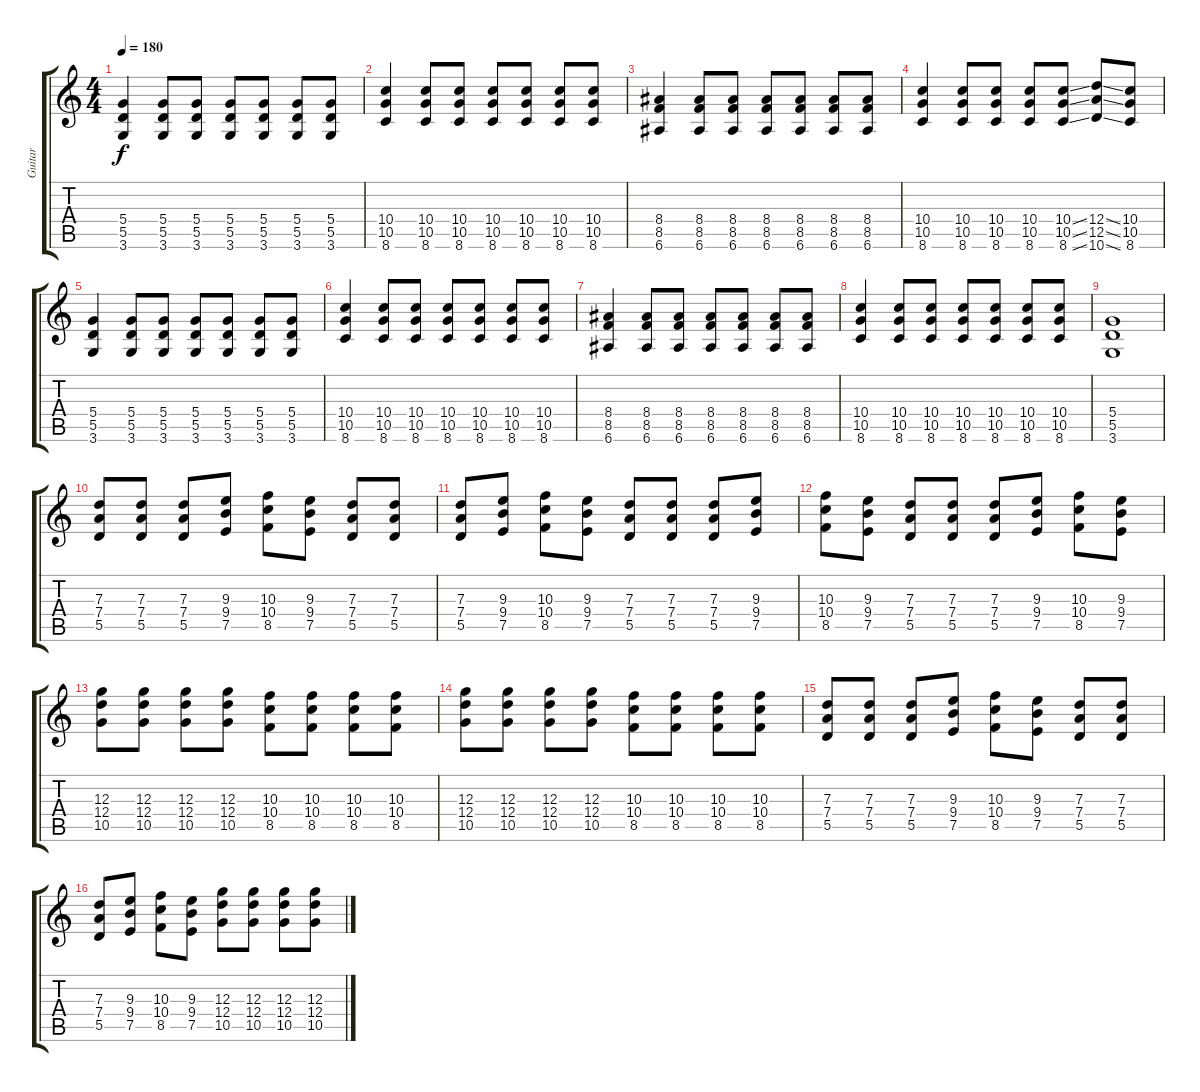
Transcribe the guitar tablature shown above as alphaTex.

\track ("Guitar" "Guitar") {instrument distortionguitar}
\staff {score tabs}
\tuning (E4 B3 G3 D3 A2 E2) {hide}
\ts (4 4)
\tempo 180
\clef g2
\ks c
(5.4 5.5 3.6).4{dy f instrument distortionguitar} (5.4 5.5 3.6).8 (5.4 5.5 3.6).8 (5.4 5.5 3.6).8 (5.4 5.5 3.6).8 (5.4 5.5 3.6).8 (5.4 5.5 3.6).8 |
(10.4 10.5 8.6).4 (10.4 10.5 8.6).8 (10.4 10.5 8.6).8 (10.4 10.5 8.6).8 (10.4 10.5 8.6).8 (10.4 10.5 8.6).8 (10.4 10.5 8.6).8 |
(8.4 8.5 6.6).4 (8.4 8.5 6.6).8 (8.4 8.5 6.6).8 (8.4 8.5 6.6).8 (8.4 8.5 6.6).8 (8.4 8.5 6.6).8 (8.4 8.5 6.6).8 |
(10.4 10.5 8.6).4 (10.4 10.5 8.6).8 (10.4 10.5 8.6).8 (10.4 10.5 8.6).8 (10.4{ss} 10.5{ss} 8.6{ss}).8 (12.4{ss} 12.5{ss} 10.6{ss}).8 (10.4 10.5 8.6).8 |
(5.4 5.5 3.6).4 (5.4 5.5 3.6).8 (5.4 5.5 3.6).8 (5.4 5.5 3.6).8 (5.4 5.5 3.6).8 (5.4 5.5 3.6).8 (5.4 5.5 3.6).8 |
(10.4 10.5 8.6).4 (10.4 10.5 8.6).8 (10.4 10.5 8.6).8 (10.4 10.5 8.6).8 (10.4 10.5 8.6).8 (10.4 10.5 8.6).8 (10.4 10.5 8.6).8 |
(8.4 8.5 6.6).4 (8.4 8.5 6.6).8 (8.4 8.5 6.6).8 (8.4 8.5 6.6).8 (8.4 8.5 6.6).8 (8.4 8.5 6.6).8 (8.4 8.5 6.6).8 |
(10.4 10.5 8.6).4 (10.4 10.5 8.6).8 (10.4 10.5 8.6).8 (10.4 10.5 8.6).8 (10.4 10.5 8.6).8 (10.4 10.5 8.6).8 (10.4 10.5 8.6).8 |
(5.4 5.5 3.6).1 |
(7.3 7.4 5.5).8 (7.3 7.4 5.5).8 (7.3 7.4 5.5).8 (9.3 9.4 7.5).8 (10.3 10.4 8.5).8 (9.3 9.4 7.5).8 (7.3 7.4 5.5).8 (7.3 7.4 5.5).8 |
(7.3 7.4 5.5).8 (9.3 9.4 7.5).8 (10.3 10.4 8.5).8 (9.3 9.4 7.5).8 (7.3 7.4 5.5).8 (7.3 7.4 5.5).8 (7.3 7.4 5.5).8 (9.3 9.4 7.5).8 |
(10.3 10.4 8.5).8 (9.3 9.4 7.5).8 (7.3 7.4 5.5).8 (7.3 7.4 5.5).8 (7.3 7.4 5.5).8 (9.3 9.4 7.5).8 (10.3 10.4 8.5).8 (9.3 9.4 7.5).8 |
(12.3 12.4 10.5).8 (12.3 12.4 10.5).8 (12.3 12.4 10.5).8 (12.3 12.4 10.5).8 (10.3 10.4 8.5).8 (10.3 10.4 8.5).8 (10.3 10.4 8.5).8 (10.3 10.4 8.5).8 |
(12.3 12.4 10.5).8 (12.3 12.4 10.5).8 (12.3 12.4 10.5).8 (12.3 12.4 10.5).8 (10.3 10.4 8.5).8 (10.3 10.4 8.5).8 (10.3 10.4 8.5).8 (10.3 10.4 8.5).8 |
(7.3 7.4 5.5).8 (7.3 7.4 5.5).8 (7.3 7.4 5.5).8 (9.3 9.4 7.5).8 (10.3 10.4 8.5).8 (9.3 9.4 7.5).8 (7.3 7.4 5.5).8 (7.3 7.4 5.5).8 |
(7.3 7.4 5.5).8 (9.3 9.4 7.5).8 (10.3 10.4 8.5).8 (9.3 9.4 7.5).8 (12.3 12.4 10.5).8 (12.3 12.4 10.5).8 (12.3 12.4 10.5).8 (12.3 12.4 10.5).8
